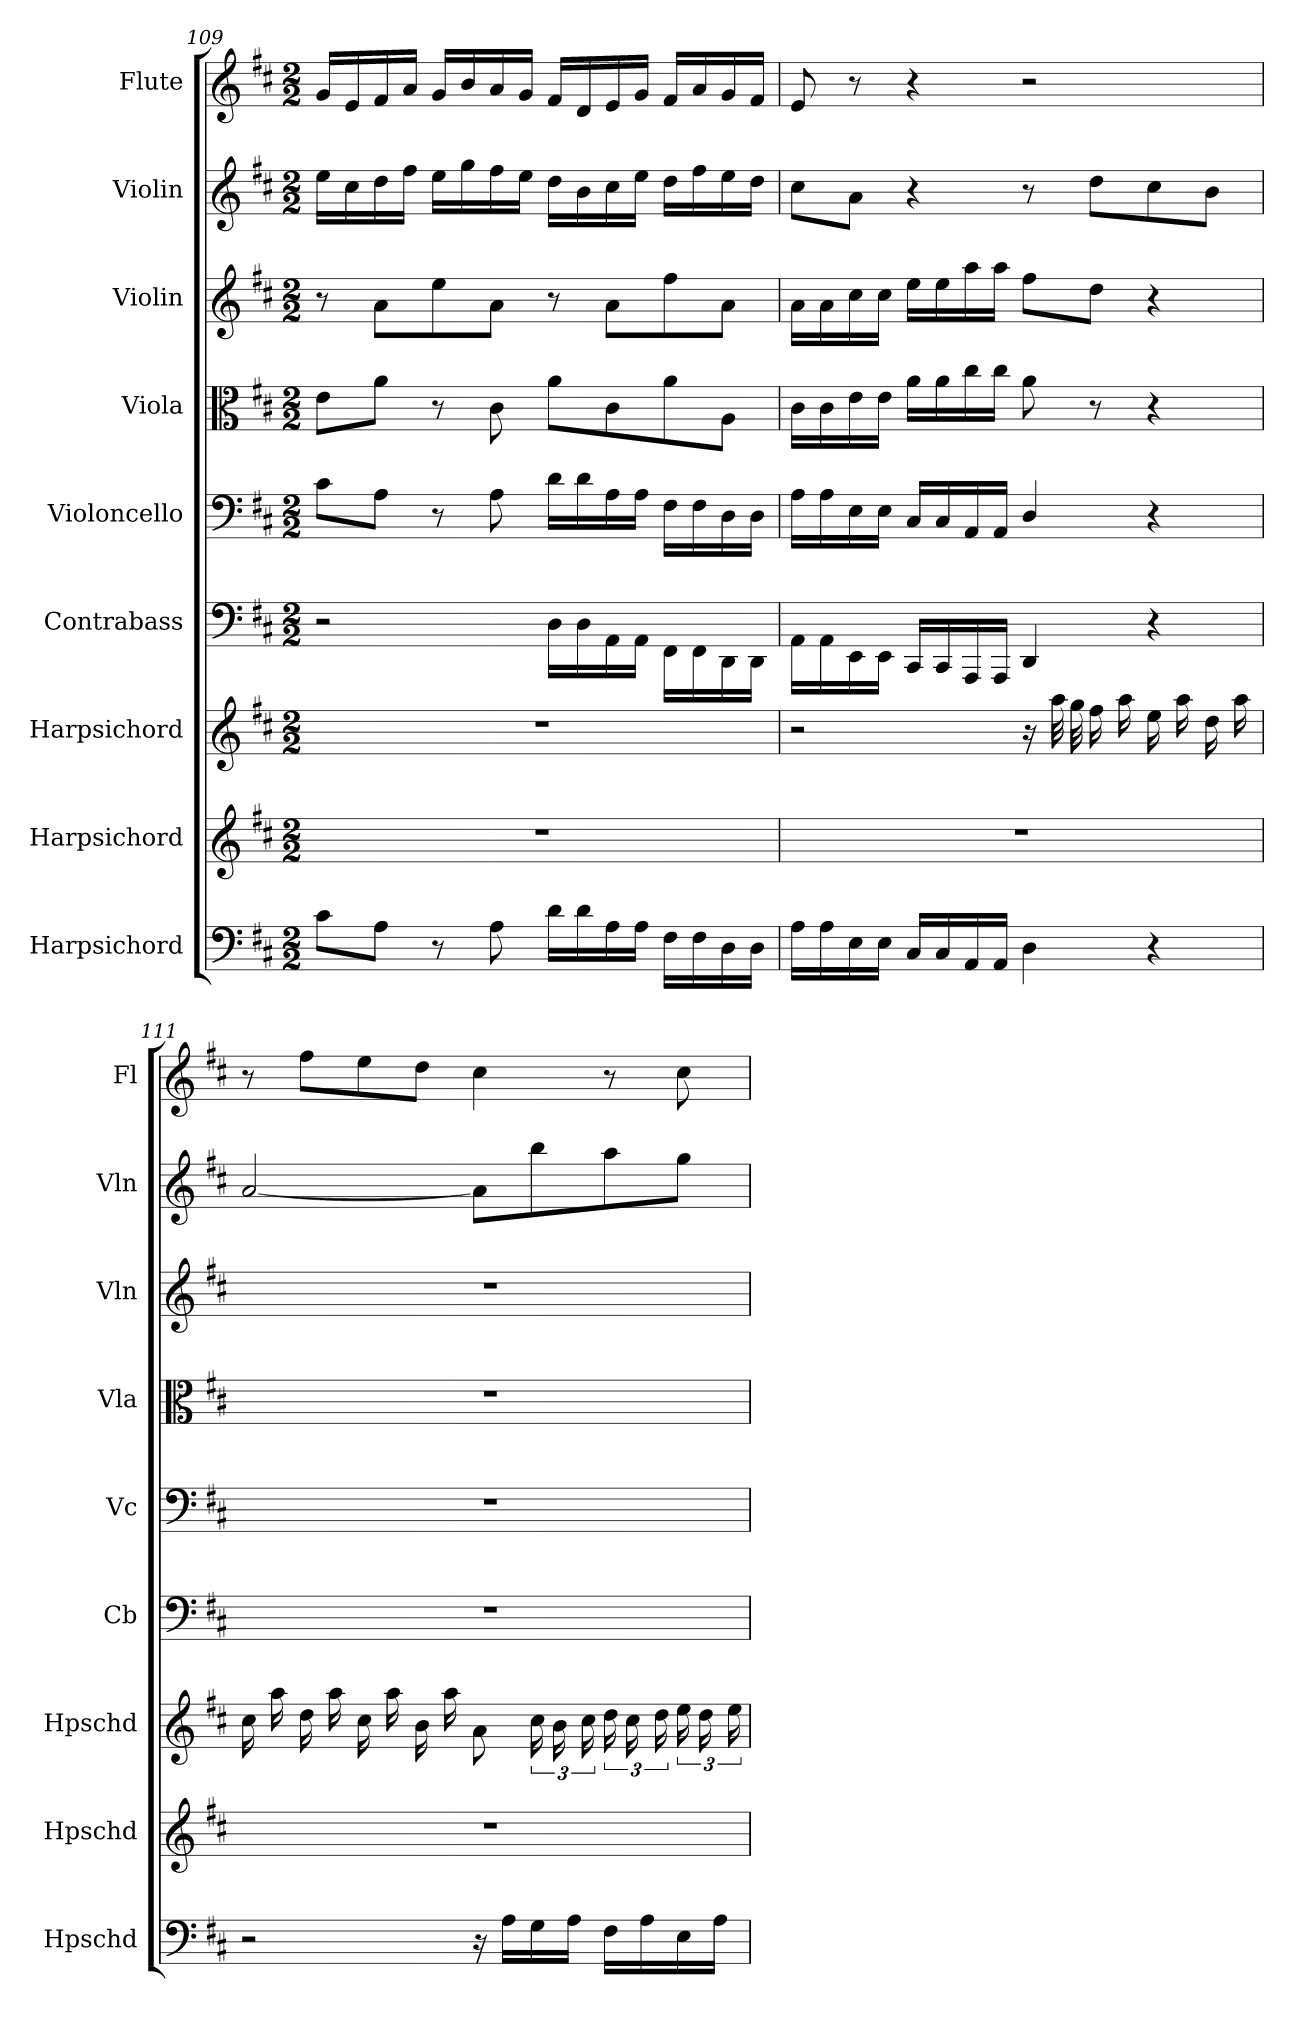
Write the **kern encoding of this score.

**kern	**kern	**kern	**kern	**kern	**kern	**kern	**kern	**kern
*part9	*part8	*part7	*part6	*part5	*part4	*part3	*part2	*part1
*staff9	*staff8	*staff7	*staff6	*staff5	*staff4	*staff3	*staff2	*staff1
*I"Harpsichord	*I"Harpsichord	*I"Harpsichord	*I"Contrabass	*I"Violoncello	*I"Viola	*I"Violin	*I"Violin	*I"Flute
*I'Hpschd	*I'Hpschd	*I'Hpschd	*I'Cb	*I'Vc	*I'Vla	*I'Vln	*I'Vln	*I'Fl
*clefF4	*clefG2	*clefG2	*clefF4	*clefF4	*clefC3	*clefG2	*clefG2	*clefG2
*k[f#c#]	*k[f#c#]	*k[f#c#]	*k[f#c#]	*k[f#c#]	*k[f#c#]	*k[f#c#]	*k[f#c#]	*k[f#c#]
*D:	*D:	*D:	*D:	*D:	*D:	*D:	*D:	*D:
*M2/2	*M2/2	*M2/2	*M2/2	*M2/2	*M2/2	*M2/2	*M2/2	*M2/2
=109	=109	=109	=109	=109	=109	=109	=109	=109
8c#\L	1r	1r	2r	8c#\L	8e\L	8r	16ee\LL	16g/LL
.	.	.	.	.	.	.	16cc#\	16e/
8A\J	.	.	.	8A\J	8a\J	8a\L	16dd\	16f#/
.	.	.	.	.	.	.	16ff#\JJ	16a/JJ
8r	.	.	.	8r	8r	8ee\	16ee\LL	16g/LL
.	.	.	.	.	.	.	16gg\	16b/
8A\	.	.	.	8A\	8c#\	8a\J	16ff#\	16a/
.	.	.	.	.	.	.	16ee\JJ	16g/JJ
16d\LL	.	.	16D\LL	16d\LL	8a\L	8r	16dd\LL	16f#/LL
16d\	.	.	16D\	16d\	.	.	16b\	16d/
16A\	.	.	16AA\	16A\	8c#\	8a\L	16cc#\	16e/
16A\JJ	.	.	16AA\JJ	16A\JJ	.	.	16ee\JJ	16g/JJ
16F#\LL	.	.	16FF#\LL	16F#\LL	8a\	8ff#\	16dd\LL	16f#/LL
16F#\	.	.	16FF#\	16F#\	.	.	16ff#\	16a/
16D\	.	.	16DD\	16D\	8A\J	8a\J	16ee\	16g/
16D\JJ	.	.	16DD\JJ	16D\JJ	.	.	16dd\JJ	16f#/JJ
=110	=110	=110	=110	=110	=110	=110	=110	=110
16A\LL	1r	2r	16AA\LL	16A\LL	16c#\LL	16a\LL	8cc#\L	8e/
16A\	.	.	16AA\	16A\	16c#\	16a\	.	.
16E\	.	.	16EE\	16E\	16e\	16cc#\	8a\J	8r
16E\JJ	.	.	16EE\JJ	16E\JJ	16e\JJ	16cc#\JJ	.	.
16C#/LL	.	.	16CC#/LL	16C#/LL	16a\LL	16ee\LL	4r	4r
16C#/	.	.	16CC#/	16C#/	16a\	16ee\	.	.
16AA/	.	.	16AAA/	16AA/	16cc#\	16aa\	.	.
16AA/JJ	.	.	16AAA/JJ	16AA/JJ	16cc#\JJ	16aa\JJ	.	.
4D\	.	16r	4DD/	4D/	8a\	8ff#\L	8r	2r
.	.	32aa\	.	.	.	.	.	.
.	.	32gg\	.	.	.	.	.	.
.	.	16ff#\	.	.	8r	8dd\J	8dd\L	.
.	.	16aa\	.	.	.	.	.	.
4r	.	16ee\	4r	4r	4r	4r	8cc#\	.
.	.	16aa\	.	.	.	.	.	.
.	.	16dd\	.	.	.	.	8b\J	.
.	.	16aa\	.	.	.	.	.	.
=111	=111	=111	=111	=111	=111	=111	=111	=111
2r	1r	16cc#\	1r	1r	1r	1r	[2a/	8r
.	.	16aa\	.	.	.	.	.	.
.	.	16dd\	.	.	.	.	.	8ff#\L
.	.	16aa\	.	.	.	.	.	.
.	.	16cc#\	.	.	.	.	.	8ee\
.	.	16aa\	.	.	.	.	.	.
.	.	16b\	.	.	.	.	.	8dd\J
.	.	16aa\	.	.	.	.	.	.
16r	.	8a\	.	.	.	.	8a\L]	4cc#\
16A\LL	.	.	.	.	.	.	.	.
16G\	.	24cc#\	.	.	.	.	8bb\	.
.	.	24b\	.	.	.	.	.	.
16A\JJ	.	.	.	.	.	.	.	.
.	.	24cc#\	.	.	.	.	.	.
16F#\LL	.	24dd\	.	.	.	.	8aa\	8r
.	.	24cc#\	.	.	.	.	.	.
16A\	.	.	.	.	.	.	.	.
.	.	24dd\	.	.	.	.	.	.
16E\	.	24ee\	.	.	.	.	8gg\J	8cc#\
.	.	24dd\	.	.	.	.	.	.
16A\JJ	.	.	.	.	.	.	.	.
.	.	24ee\	.	.	.	.	.	.
=	=	=	=	=	=	=	=	=
*-	*-	*-	*-	*-	*-	*-	*-	*-
